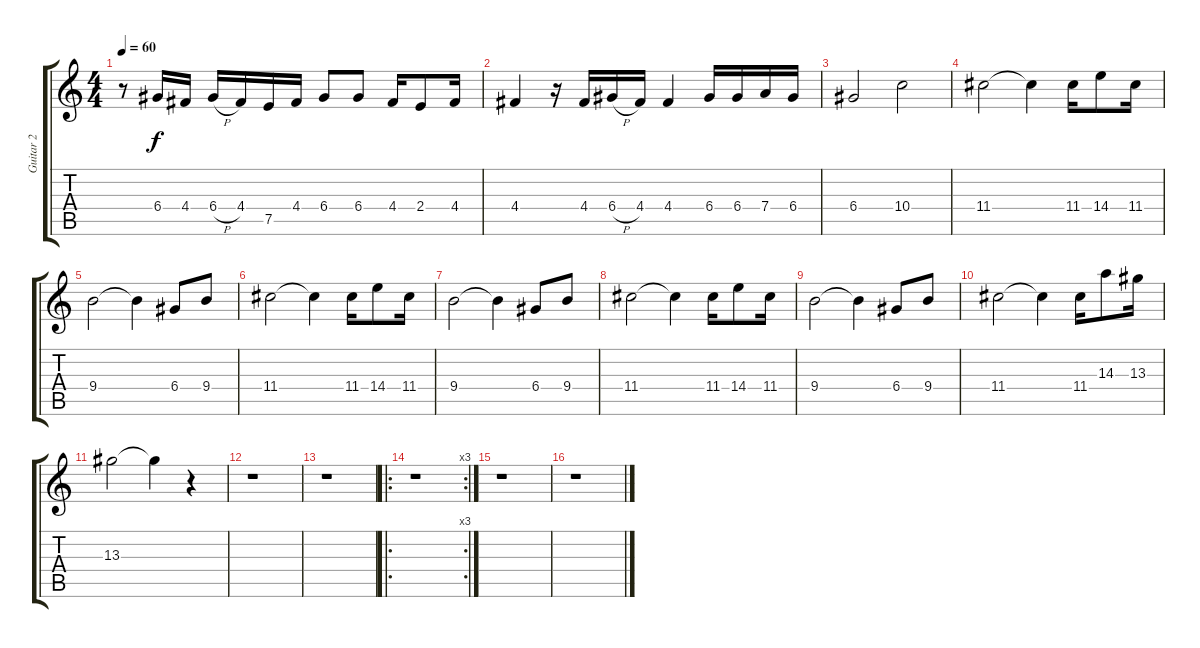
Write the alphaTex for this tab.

\track ("Guitar 2" "Guitar 2") {instrument electricguitarjazz}
\staff {score tabs}
\tuning (E4 B3 G3 D3 A2 E2) {hide}
\ts (4 4)
\tempo 60
\clef g2
\ks c
r.8{dy f} 6.4.16 4.4.16 6.4{h}.16 4.4.16 7.5.16 4.4.16 6.4.8 6.4.8 4.4.16 2.4.8 4.4.16 |
4.4.4 r.16 4.4.16 6.4{h}.16 4.4.16 4.4.4 6.4.16 6.4.16 7.4.16 6.4.16 |
6.4.2 10.4.2 |
11.4.2 11.4{t}.4 11.4.16 14.4.8 11.4.16 |
9.4.2 9.4{t}.4 6.4.8 9.4.8 |
11.4.2 11.4{t}.4 11.4.16 14.4.8 11.4.16 |
9.4.2 9.4{t}.4 6.4.8 9.4.8 |
11.4.2 11.4{t}.4 11.4.16 14.4.8 11.4.16 |
9.4.2 9.4{t}.4 6.4.8 9.4.8 |
11.4.2 11.4{t}.4 11.4.16 14.3.8 13.3.16 |
13.3.2 13.3{t}.4 r.4 |
r.1 |
r.1 |
\ro
\rc 3
r.1 |
r.1 |
r.1
